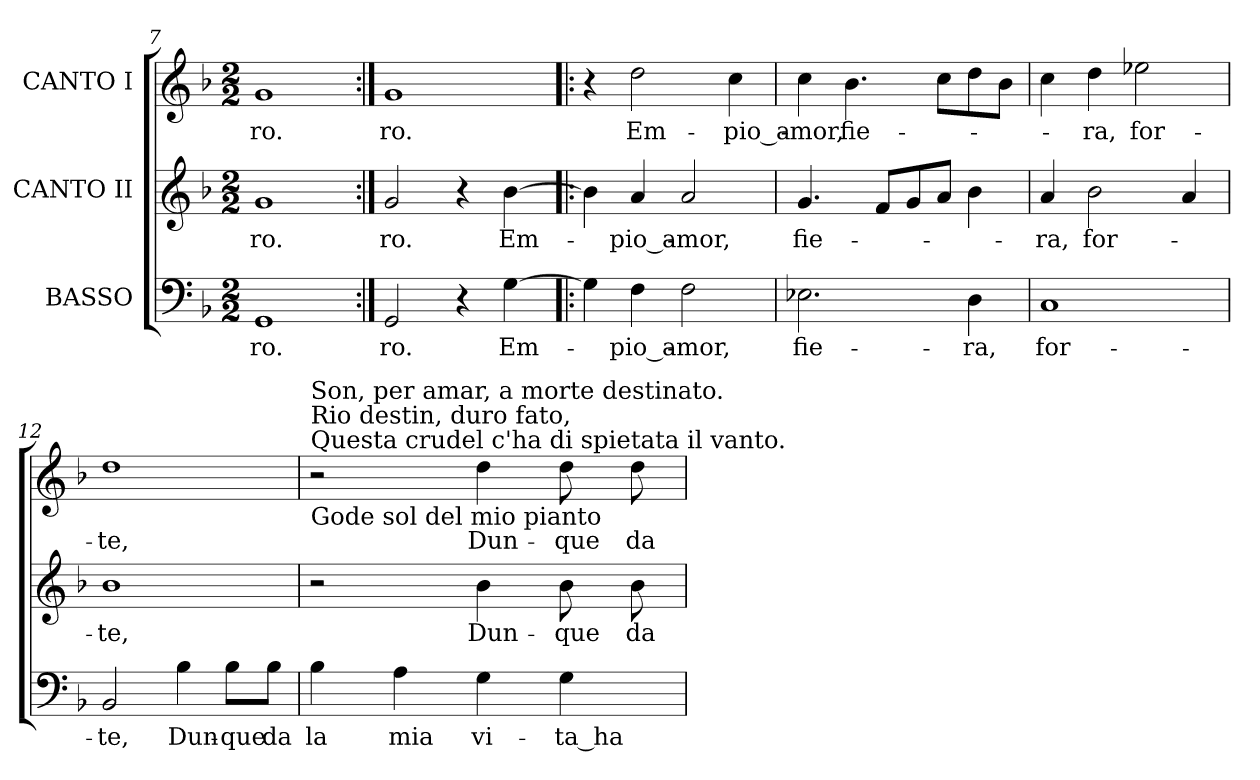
**kern	**text	**kern	**text	**kern	**text
*part3	*part3	*part2	*part2	*part1	*part1
*staff3	*staff3	*staff2	*staff2	*staff1	*staff1
*I"BASSO	*	*I"CANTO II	*	*I"CANTO I	*
*clefF4	*	*clefG2	*	*clefG2	*
*k[b-]	*	*k[b-]	*	*k[b-]	*
*F:	*	*F:	*	*F:	*
*M2/2	*	*M2/2	*	*M2/2	*
=7	=7	=7	=7	=7	=7
!	!LO:LY:b:color=#000000	!	!	!	!
!	!	!	!LO:LY:b:color=#000000	!	!
!	!	!	!	!	!LO:LY:b:color=#000000
1GGi	-ro.	1gi	-ro.	1gi	-ro.
=8:|!	=8:|!	=8:|!	=8:|!	=8:|!	=8:|!
!	!LO:LY:b:color=#000000	!	!	!	!
!	!	!	!LO:LY:b:color=#000000	!	!
!	!	!	!	!	!LO:LY:b:color=#000000
2GGi/	- ro.	2gi/	- ro.	1gi	- ro.
4r	.	4r	.	.	.
!	!LO:LY:b:color=#000000	!	!	!	!
!	!	!	!LO:LY:b:color=#000000	!	!
[>4Gi\	Em-	[>4b-i\	Em-	.	.
=9!|:	=9!|:	=9!|:	=9!|:	=9!|:	=9!|:
4Gi\]	.	4b-i\]	.	4r	.
!	!LO:LY:b:color=#000000	!	!	!	!
!	!	!	!LO:LY:b:color=#000000	!	!
!	!	!	!	!	!LO:LY:b:color=#000000
4Fi\	-pio_a-	4ai/	-pio_a-	2ddi\	Em-
!	!LO:LY:b:color=#000000	!	!	!	!
!	!	!	!LO:LY:b:color=#000000	!	!
2Fi\	-mor,	2ai/	-mor,	.	.
!	!	!	!	!	!LO:LY:b:color=#000000
.	.	.	.	4cci\	-pio_a-
=10	=10	=10	=10	=10	=10
!	!LO:LY:b:color=#000000	!	!	!	!
!	!	!	!LO:LY:b:color=#000000	!	!
!	!	!	!	!	!LO:LY:b:color=#000000
2.E-Xi\	fie-	4.gi/	fie-	4cci\	-mor,
!	!	!	!	!	!LO:LY:b:color=#000000
.	.	.	.	4.b-i\	fie-
.	.	8fi/L	.	.	.
.	.	8gi/	.	.	.
.	.	8ai/J	.	8cci\L	.
!	!LO:LY:b:color=#000000	!	!	!	!
4Di\	-ra,	4b-i\	.	8ddi\	.
.	.	.	.	8b-i\J	.
=11	=11	=11	=11	=11	=11
!	!LO:LY:b:color=#000000	!	!	!	!
!	!	!	!LO:LY:b:color=#000000	!	!
1Ci	for-	4ai/	-ra,	4cci\	.
!	!	!	!LO:LY:b:color=#000000	!	!
!	!	!	!	!	!LO:LY:b:color=#000000
.	.	2b-i\	for-	4ddi\	-ra,
!	!	!	!	!	!LO:LY:b:color=#000000
.	.	.	.	2ee-Xi\	for-
.	.	4ai/	.	.	.
!!LO:LB:g=z
=12	=12	=12	=12	=12	=12
!	!LO:LY:b:color=#000000	!	!	!	!
!	!	!	!LO:LY:b:color=#000000	!	!
!	!	!	!	!	!LO:LY:b:color=#000000
2BB-i/	-te,	1b-i	-te,	1ddi	-te,
!	!LO:LY:b:color=#000000	!	!	!	!
4B-i\	Dun-	.	.	.	.
!	!LO:LY:b:color=#000000	!	!	!	!
8B-i\L	-que	.	.	.	.
!	!LO:LY:b:color=#000000	!	!	!	!
8B-i\J	da	.	.	.	.
=13	=13	=13	=13	=13	=13
!	!	!	!	!LO:TX:b:t=Gode sol del mio pianto	!
!	!	!	!	!LO:TX:t=Questa crudel c'ha di spietata il vanto.	!
!	!	!	!	!LO:TX:t=Rio destin, duro fato,	!
!	!	!	!	!LO:TX:t=Son, per amar, a morte destinato.	!
!	!LO:LY:b:color=#000000	!	!	!	!
4B-i\	la	2r	.	2r	.
!	!LO:LY:b:color=#000000	!	!	!	!
4Ai\	mia	.	.	.	.
!	!LO:LY:b:color=#000000	!	!	!	!
!	!	!	!LO:LY:b:color=#000000	!	!
!	!	!	!	!	!LO:LY:b:color=#000000
4Gi\	vi-	4b-i\	Dun-	4ddi\	Dun-
!	!LO:LY:b:color=#000000	!	!	!	!
!	!	!	!LO:LY:b:color=#000000	!	!
!	!	!	!	!	!LO:LY:b:color=#000000
4Gi\	-ta_ha-	8b-i\	-que	8ddi\	-que
!	!	!	!LO:LY:b:color=#000000	!	!
!	!	!	!	!	!LO:LY:b:color=#000000
.	.	8b-i\	da	8ddi\	da
=	=	=	=	=	=
*-	*-	*-	*-	*-	*-
